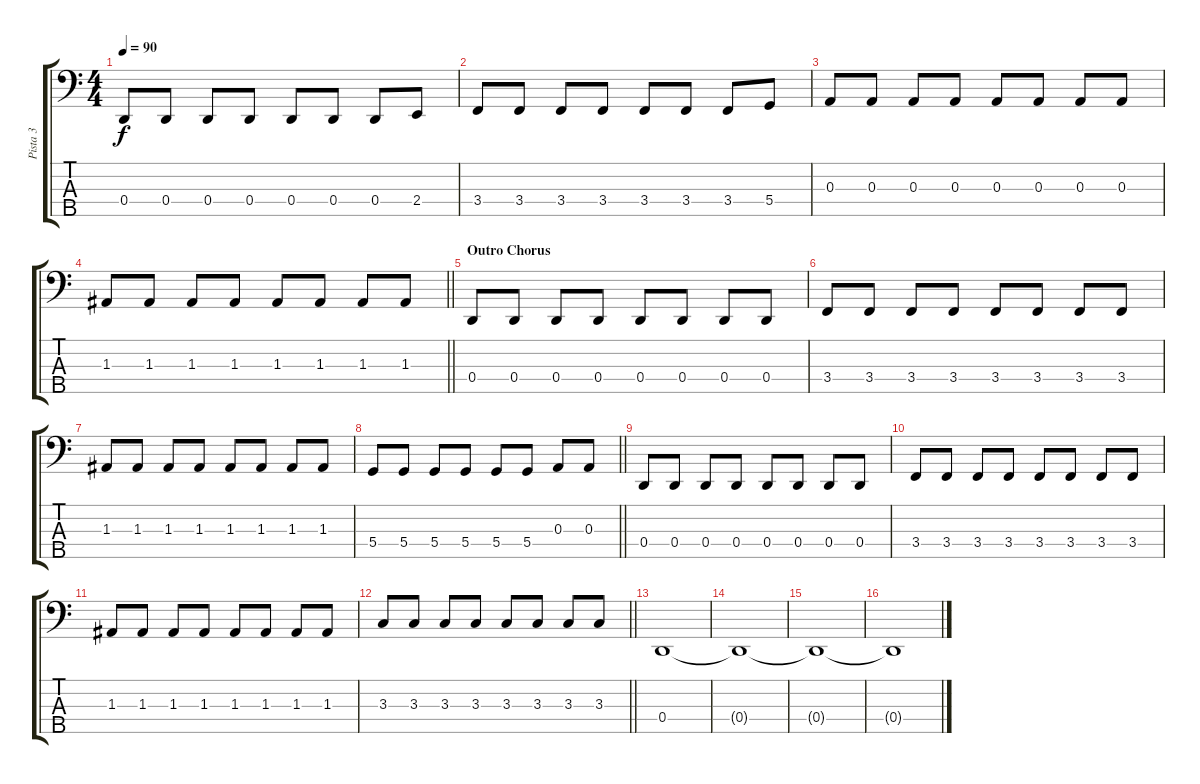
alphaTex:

\track ("Pista 3" "Pista 3") {instrument electricbassfinger}
\staff {score tabs}
\tuning (G2 D2 A1 D1 A0) {hide}
\ts (4 4)
\tempo 90
\clef f4
\ks c
0.4.8{dy f} 0.4.8 0.4.8 0.4.8 0.4.8 0.4.8 0.4.8 2.4.8 |
3.4.8 3.4.8 3.4.8 3.4.8 3.4.8 3.4.8 3.4.8 5.4.8 |
0.3.8 0.3.8 0.3.8 0.3.8 0.3.8 0.3.8 0.3.8 0.3.8 |
\barLineRight lightlight
1.3.8 1.3.8 1.3.8 1.3.8 1.3.8 1.3.8 1.3.8 1.3.8 |
\section ("" "Outro Chorus")
0.4.8 0.4.8 0.4.8 0.4.8 0.4.8 0.4.8 0.4.8 0.4.8 |
3.4.8 3.4.8 3.4.8 3.4.8 3.4.8 3.4.8 3.4.8 3.4.8 |
1.3.8 1.3.8 1.3.8 1.3.8 1.3.8 1.3.8 1.3.8 1.3.8 |
\barLineRight lightlight
5.4.8 5.4.8 5.4.8 5.4.8 5.4.8 5.4.8 0.3.8 0.3.8 |
0.4.8 0.4.8 0.4.8 0.4.8 0.4.8 0.4.8 0.4.8 0.4.8 |
3.4.8 3.4.8 3.4.8 3.4.8 3.4.8 3.4.8 3.4.8 3.4.8 |
1.3.8 1.3.8 1.3.8 1.3.8 1.3.8 1.3.8 1.3.8 1.3.8 |
\barLineRight lightlight
3.3.8 3.3.8 3.3.8 3.3.8 3.3.8 3.3.8 3.3.8 3.3.8 |
0.4.1{volume 0} |
0.4{t}.1 |
0.4{t}.1 |
0.4{t}.1
